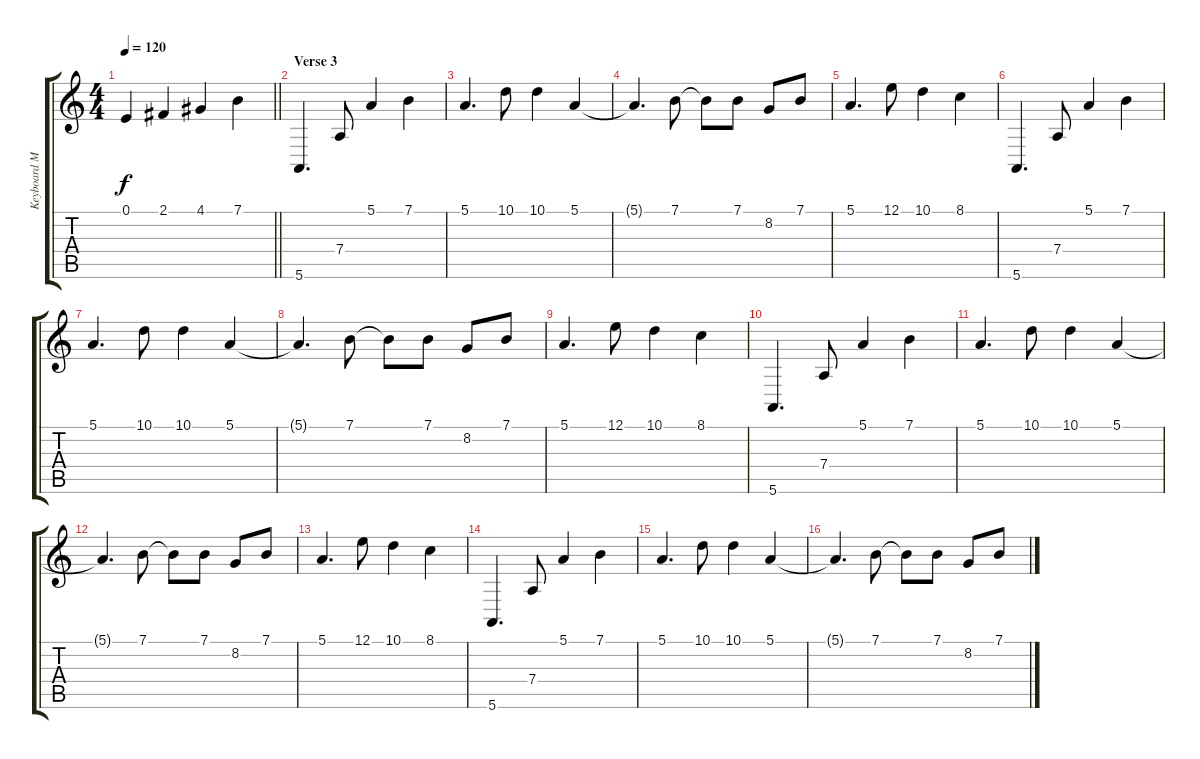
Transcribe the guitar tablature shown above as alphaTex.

\track ("Keyboard Melody" "Keyboard M") {instrument pad3polysynth}
\staff {score tabs}
\tuning (E4 B3 G3 D3 A2 E2) {hide}
\ts (4 4)
\tempo 120
\clef g2
\barLineRight lightlight
\ks c
0.1.4{dy f} 2.1.4 4.1.4 7.1.4 |
\section ("" "Verse 3")
5.6.4{d} 7.4.8 5.1.4 7.1.4 |
5.1.4{d} 10.1.8 10.1.4 5.1.4 |
5.1{t}.4{d} 7.1.8 7.1{t}.8 7.1.8 8.2.8 7.1.8 |
5.1.4{d} 12.1.8 10.1.4 8.1.4 |
5.6.4{d} 7.4.8 5.1.4 7.1.4 |
5.1.4{d} 10.1.8 10.1.4 5.1.4 |
5.1{t}.4{d} 7.1.8 7.1{t}.8 7.1.8 8.2.8 7.1.8 |
5.1.4{d} 12.1.8 10.1.4 8.1.4 |
5.6.4{d} 7.4.8 5.1.4 7.1.4 |
5.1.4{d} 10.1.8 10.1.4 5.1.4 |
5.1{t}.4{d} 7.1.8 7.1{t}.8 7.1.8 8.2.8 7.1.8 |
5.1.4{d} 12.1.8 10.1.4 8.1.4 |
5.6.4{d} 7.4.8 5.1.4 7.1.4 |
5.1.4{d} 10.1.8 10.1.4 5.1.4 |
5.1{t}.4{d} 7.1.8 7.1{t}.8 7.1.8 8.2.8 7.1.8
